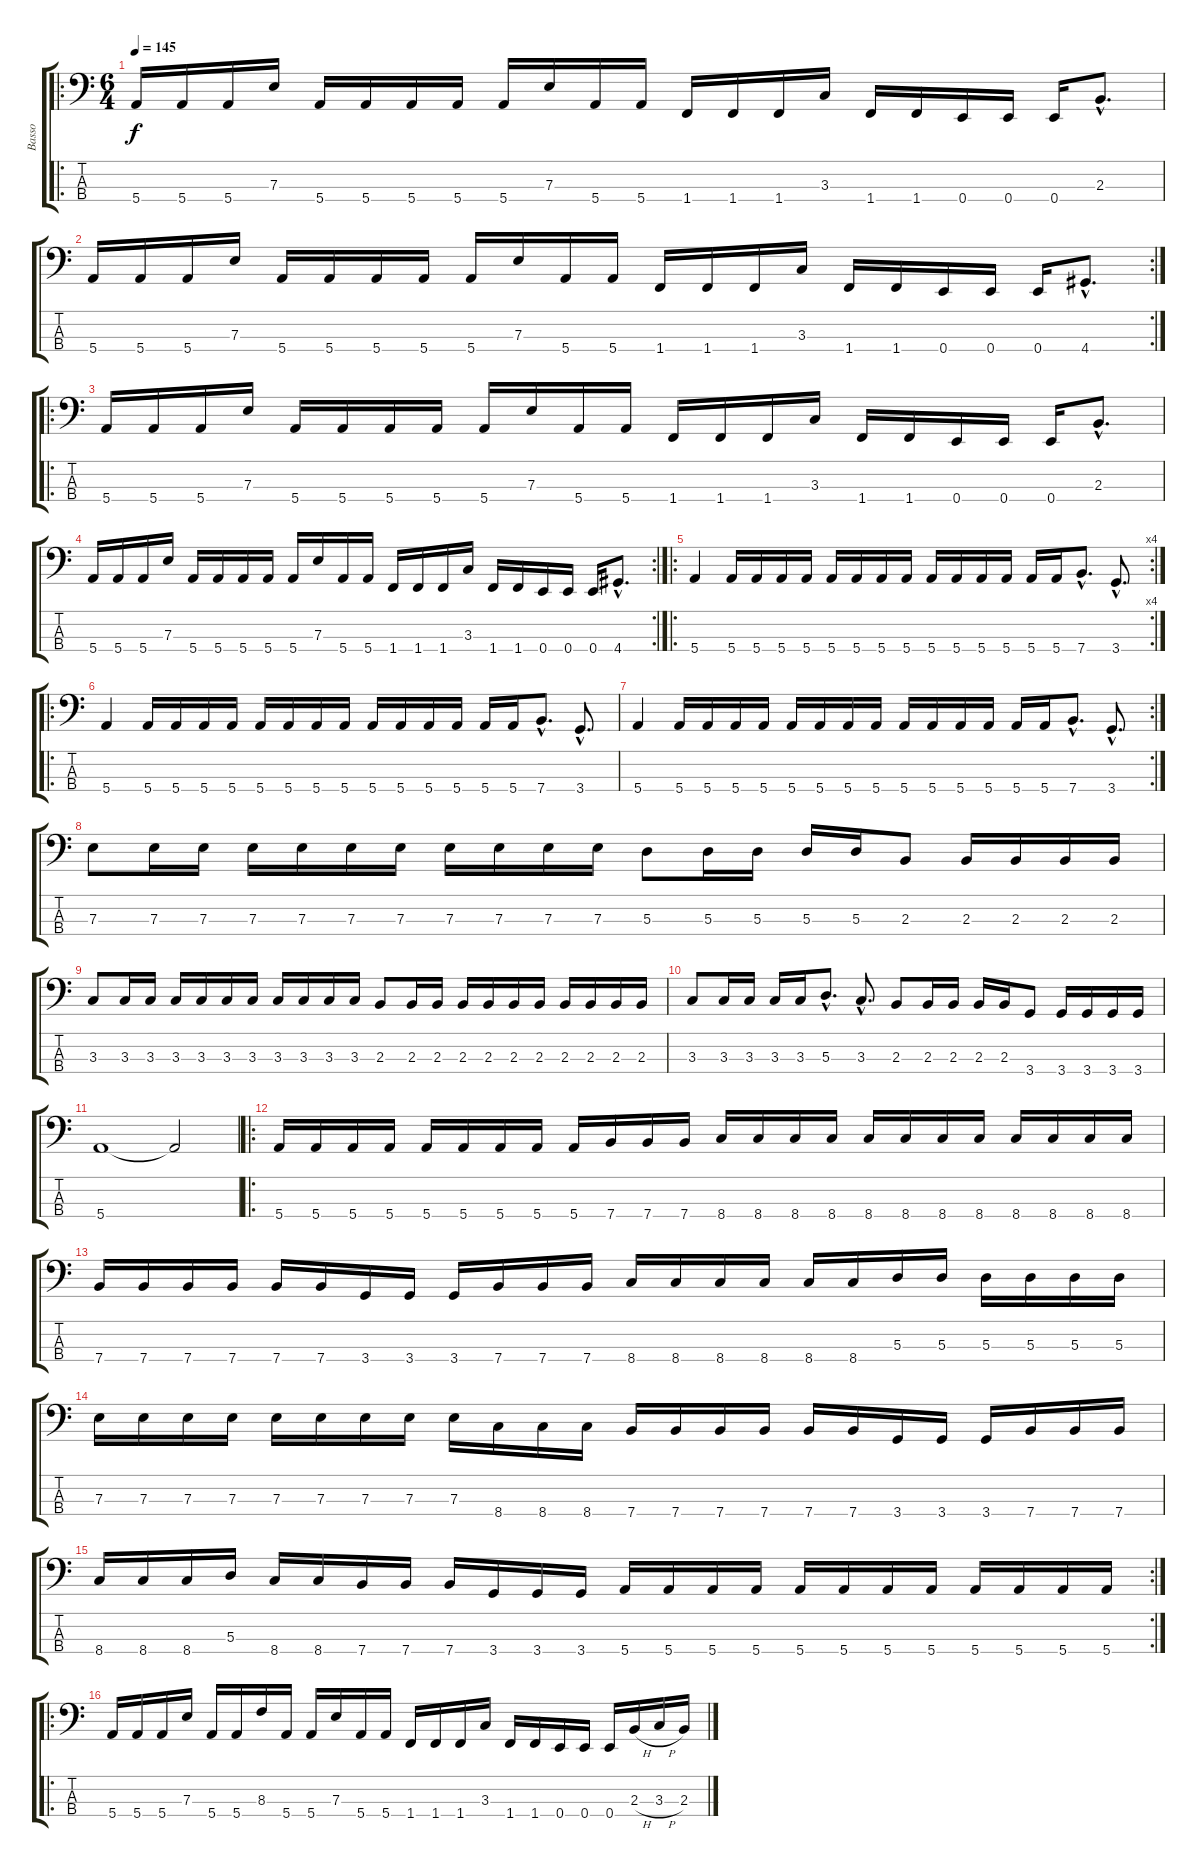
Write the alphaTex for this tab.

\track ("Basso" "Basso") {instrument electricbasspick}
\staff {score tabs}
\tuning (G2 D2 A1 E1) {hide}
\ro
\ts (6 4)
\tempo 145
\clef f4
\ks c
5.4.16{dy f instrument electricbasspick} 5.4.16 5.4.16 7.3.16 5.4.16 5.4.16 5.4.16 5.4.16 5.4.16 7.3.16 5.4.16 5.4.16 1.4.16 1.4.16 1.4.16 3.3.16 1.4.16 1.4.16 0.4.16 0.4.16 0.4.16 2.3{hac}.8{d} |
\rc 2
5.4.16 5.4.16 5.4.16 7.3.16 5.4.16 5.4.16 5.4.16 5.4.16 5.4.16 7.3.16 5.4.16 5.4.16 1.4.16 1.4.16 1.4.16 3.3.16 1.4.16 1.4.16 0.4.16 0.4.16 0.4.16 4.4{hac}.8{d} |
\ro
5.4.16 5.4.16 5.4.16 7.3.16 5.4.16 5.4.16 5.4.16 5.4.16 5.4.16 7.3.16 5.4.16 5.4.16 1.4.16 1.4.16 1.4.16 3.3.16 1.4.16 1.4.16 0.4.16 0.4.16 0.4.16 2.3{hac}.8{d} |
\rc 2
5.4.16 5.4.16 5.4.16 7.3.16 5.4.16 5.4.16 5.4.16 5.4.16 5.4.16 7.3.16 5.4.16 5.4.16 1.4.16 1.4.16 1.4.16 3.3.16 1.4.16 1.4.16 0.4.16 0.4.16 0.4.16 4.4{hac}.8{d} |
\ro
\rc 4
5.4.4 5.4.16 5.4.16 5.4.16 5.4.16 5.4.16 5.4.16 5.4.16 5.4.16 5.4.16 5.4.16 5.4.16 5.4.16 5.4.16 5.4.16 7.4{hac}.8{d} 3.4{hac}.8{d} |
\ro
5.4.4 5.4.16 5.4.16 5.4.16 5.4.16 5.4.16 5.4.16 5.4.16 5.4.16 5.4.16 5.4.16 5.4.16 5.4.16 5.4.16 5.4.16 7.4{hac}.8{d} 3.4{hac}.8{d} |
\rc 2
5.4.4 5.4.16 5.4.16 5.4.16 5.4.16 5.4.16 5.4.16 5.4.16 5.4.16 5.4.16 5.4.16 5.4.16 5.4.16 5.4.16 5.4.16 7.4{hac}.8{d} 3.4{hac}.8{d} |
7.3.8 7.3.16 7.3.16 7.3.16 7.3.16 7.3.16 7.3.16 7.3.16 7.3.16 7.3.16 7.3.16 5.3.8 5.3.16 5.3.16 5.3.16 5.3.16 2.3.8 2.3.16 2.3.16 2.3.16 2.3.16 |
3.3.8 3.3.16 3.3.16 3.3.16 3.3.16 3.3.16 3.3.16 3.3.16 3.3.16 3.3.16 3.3.16 2.3.8 2.3.16 2.3.16 2.3.16 2.3.16 2.3.16 2.3.16 2.3.16 2.3.16 2.3.16 2.3.16 |
3.3.8 3.3.16 3.3.16 3.3.16 3.3.16 5.3{hac}.8{d} 3.3{hac}.8{d} 2.3.8 2.3.16 2.3.16 2.3.16 2.3.16 3.4.8 3.4.16 3.4.16 3.4.16 3.4.16 |
5.4.1 5.4{t}.2 |
\ro
5.4.16 5.4.16 5.4.16 5.4.16 5.4.16 5.4.16 5.4.16 5.4.16 5.4.16 7.4.16 7.4.16 7.4.16 8.4.16 8.4.16 8.4.16 8.4.16 8.4.16 8.4.16 8.4.16 8.4.16 8.4.16 8.4.16 8.4.16 8.4.16 |
7.4.16 7.4.16 7.4.16 7.4.16 7.4.16 7.4.16 3.4.16 3.4.16 3.4.16 7.4.16 7.4.16 7.4.16 8.4.16 8.4.16 8.4.16 8.4.16 8.4.16 8.4.16 5.3.16 5.3.16 5.3.16 5.3.16 5.3.16 5.3.16 |
7.3.16 7.3.16 7.3.16 7.3.16 7.3.16 7.3.16 7.3.16 7.3.16 7.3.16 8.4.16 8.4.16 8.4.16 7.4.16 7.4.16 7.4.16 7.4.16 7.4.16 7.4.16 3.4.16 3.4.16 3.4.16 7.4.16 7.4.16 7.4.16 |
\rc 2
8.4.16 8.4.16 8.4.16 5.3.16 8.4.16 8.4.16 7.4.16 7.4.16 7.4.16 3.4.16 3.4.16 3.4.16 5.4.16 5.4.16 5.4.16 5.4.16 5.4.16 5.4.16 5.4.16 5.4.16 5.4.16 5.4.16 5.4.16 5.4.16 |
\ro
5.4.16 5.4.16 5.4.16 7.3.16 5.4.16 5.4.16 8.3.16 5.4.16 5.4.16 7.3.16 5.4.16 5.4.16 1.4.16 1.4.16 1.4.16 3.3.16 1.4.16 1.4.16 0.4.16 0.4.16 0.4.16 2.3{h}.16 3.3{h}.16 2.3.16
